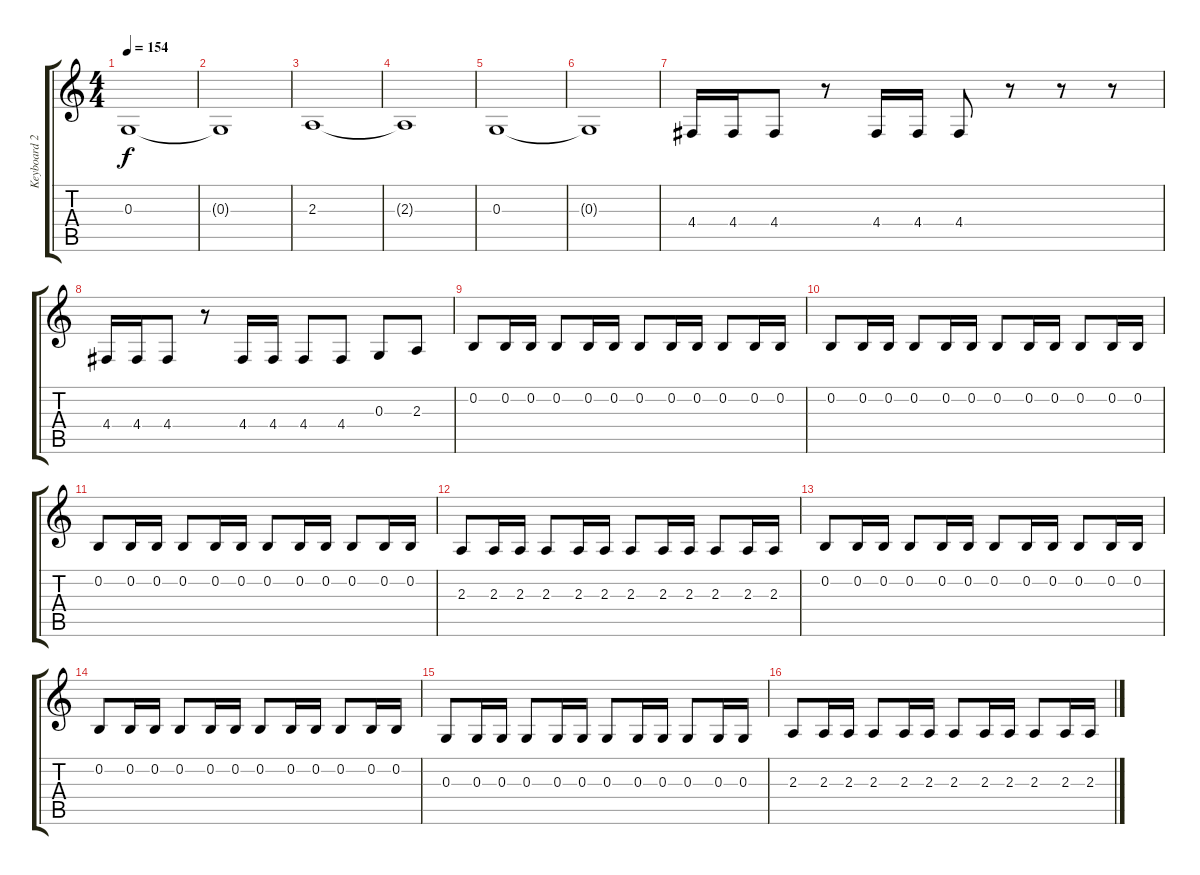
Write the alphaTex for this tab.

\track ("Keyboard 2" "Keyboard 2") {instrument lead2sawtooth}
\staff {score tabs}
\tuning (E4 B3 G3 D3 A2 E2) {hide}
\ts (4 4)
\tempo 154
\clef g2
\ks c
0.3.1{dy f} |
0.3{t}.1 |
2.3.1 |
2.3{t}.1 |
0.3.1 |
0.3{t}.1 |
4.4.16 4.4.16 4.4.8 r.8 4.4.16 4.4.16 4.4.8 r.8 r.8 r.8 |
4.4.16 4.4.16 4.4.8 r.8 4.4.16 4.4.16 4.4.8 4.4.8 0.3.8 2.3.8 |
\section ("" "")
0.2.8 0.2.16 0.2.16 0.2.8 0.2.16 0.2.16 0.2.8 0.2.16 0.2.16 0.2.8 0.2.16 0.2.16 |
0.2.8 0.2.16 0.2.16 0.2.8 0.2.16 0.2.16 0.2.8 0.2.16 0.2.16 0.2.8 0.2.16 0.2.16 |
0.2.8 0.2.16 0.2.16 0.2.8 0.2.16 0.2.16 0.2.8 0.2.16 0.2.16 0.2.8 0.2.16 0.2.16 |
2.3.8 2.3.16 2.3.16 2.3.8 2.3.16 2.3.16 2.3.8 2.3.16 2.3.16 2.3.8 2.3.16 2.3.16 |
0.2.8 0.2.16 0.2.16 0.2.8 0.2.16 0.2.16 0.2.8 0.2.16 0.2.16 0.2.8 0.2.16 0.2.16 |
0.2.8 0.2.16 0.2.16 0.2.8 0.2.16 0.2.16 0.2.8 0.2.16 0.2.16 0.2.8 0.2.16 0.2.16 |
0.3.8 0.3.16 0.3.16 0.3.8 0.3.16 0.3.16 0.3.8 0.3.16 0.3.16 0.3.8 0.3.16 0.3.16 |
2.3.8 2.3.16 2.3.16 2.3.8 2.3.16 2.3.16 2.3.8 2.3.16 2.3.16 2.3.8 2.3.16 2.3.16
